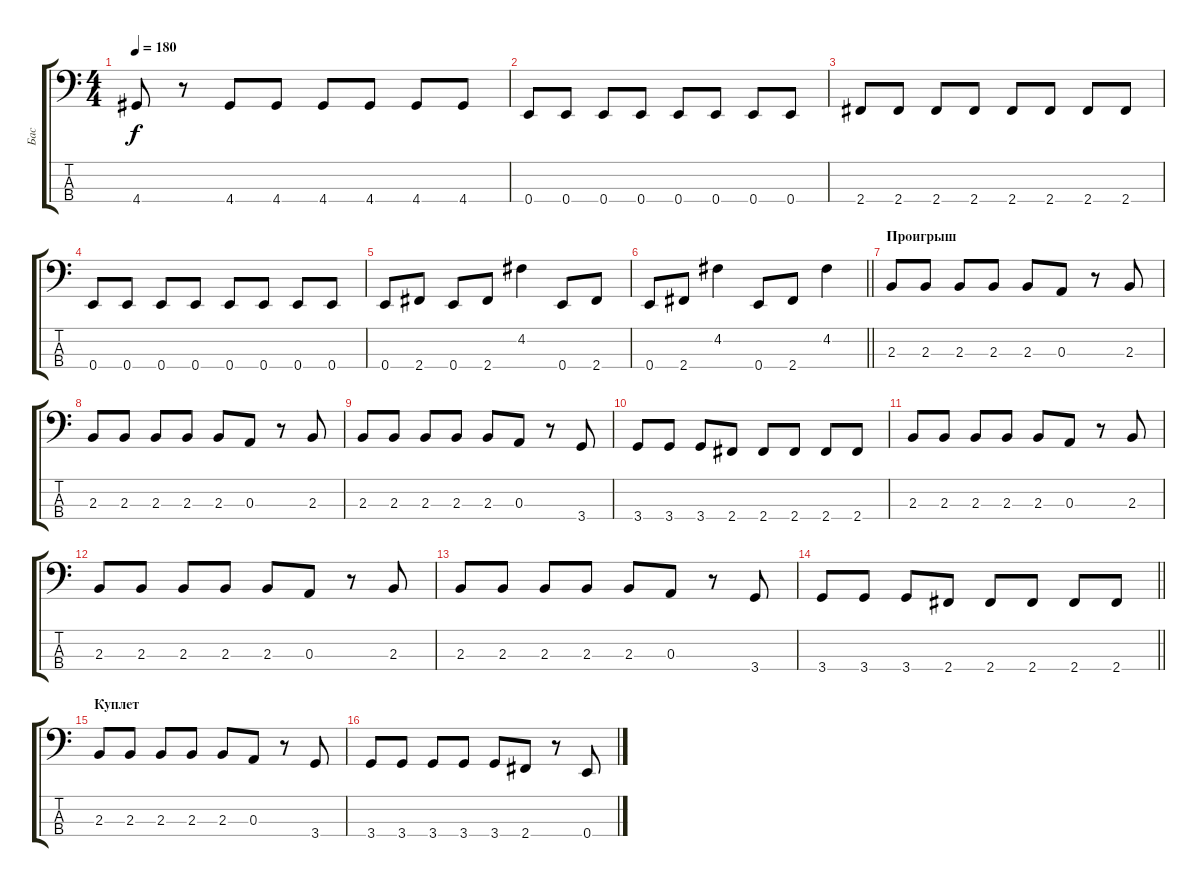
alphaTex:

\track ("Бас" "Бас") {instrument electricbassfinger}
\staff {score tabs}
\tuning (G2 D2 A1 E1) {hide}
\ts (4 4)
\tempo 180
\clef f4
\ks c
4.4.8{dy f} r.8 4.4.8 4.4.8 4.4.8 4.4.8 4.4.8 4.4.8 |
0.4.8 0.4.8 0.4.8 0.4.8 0.4.8 0.4.8 0.4.8 0.4.8 |
2.4.8 2.4.8 2.4.8 2.4.8 2.4.8 2.4.8 2.4.8 2.4.8 |
0.4.8 0.4.8 0.4.8 0.4.8 0.4.8 0.4.8 0.4.8 0.4.8 |
0.4.8 2.4.8 0.4.8 2.4.8 4.2.4 0.4.8 2.4.8 |
\barLineRight lightlight
0.4.8 2.4.8 4.2.4 0.4.8 2.4.8 4.2.4 |
\section ("" "Проигрыш")
2.3.8 2.3.8 2.3.8 2.3.8 2.3.8 0.3.8 r.8 2.3.8 |
2.3.8 2.3.8 2.3.8 2.3.8 2.3.8 0.3.8 r.8 2.3.8 |
2.3.8 2.3.8 2.3.8 2.3.8 2.3.8 0.3.8 r.8 3.4.8 |
3.4.8 3.4.8 3.4.8 2.4.8 2.4.8 2.4.8 2.4.8 2.4.8 |
2.3.8 2.3.8 2.3.8 2.3.8 2.3.8 0.3.8 r.8 2.3.8 |
2.3.8 2.3.8 2.3.8 2.3.8 2.3.8 0.3.8 r.8 2.3.8 |
2.3.8 2.3.8 2.3.8 2.3.8 2.3.8 0.3.8 r.8 3.4.8 |
\barLineRight lightlight
3.4.8 3.4.8 3.4.8 2.4.8 2.4.8 2.4.8 2.4.8 2.4.8 |
\section ("" "Куплет")
2.3.8 2.3.8 2.3.8 2.3.8 2.3.8 0.3.8 r.8 3.4.8 |
3.4.8 3.4.8 3.4.8 3.4.8 3.4.8 2.4.8 r.8 0.4.8
